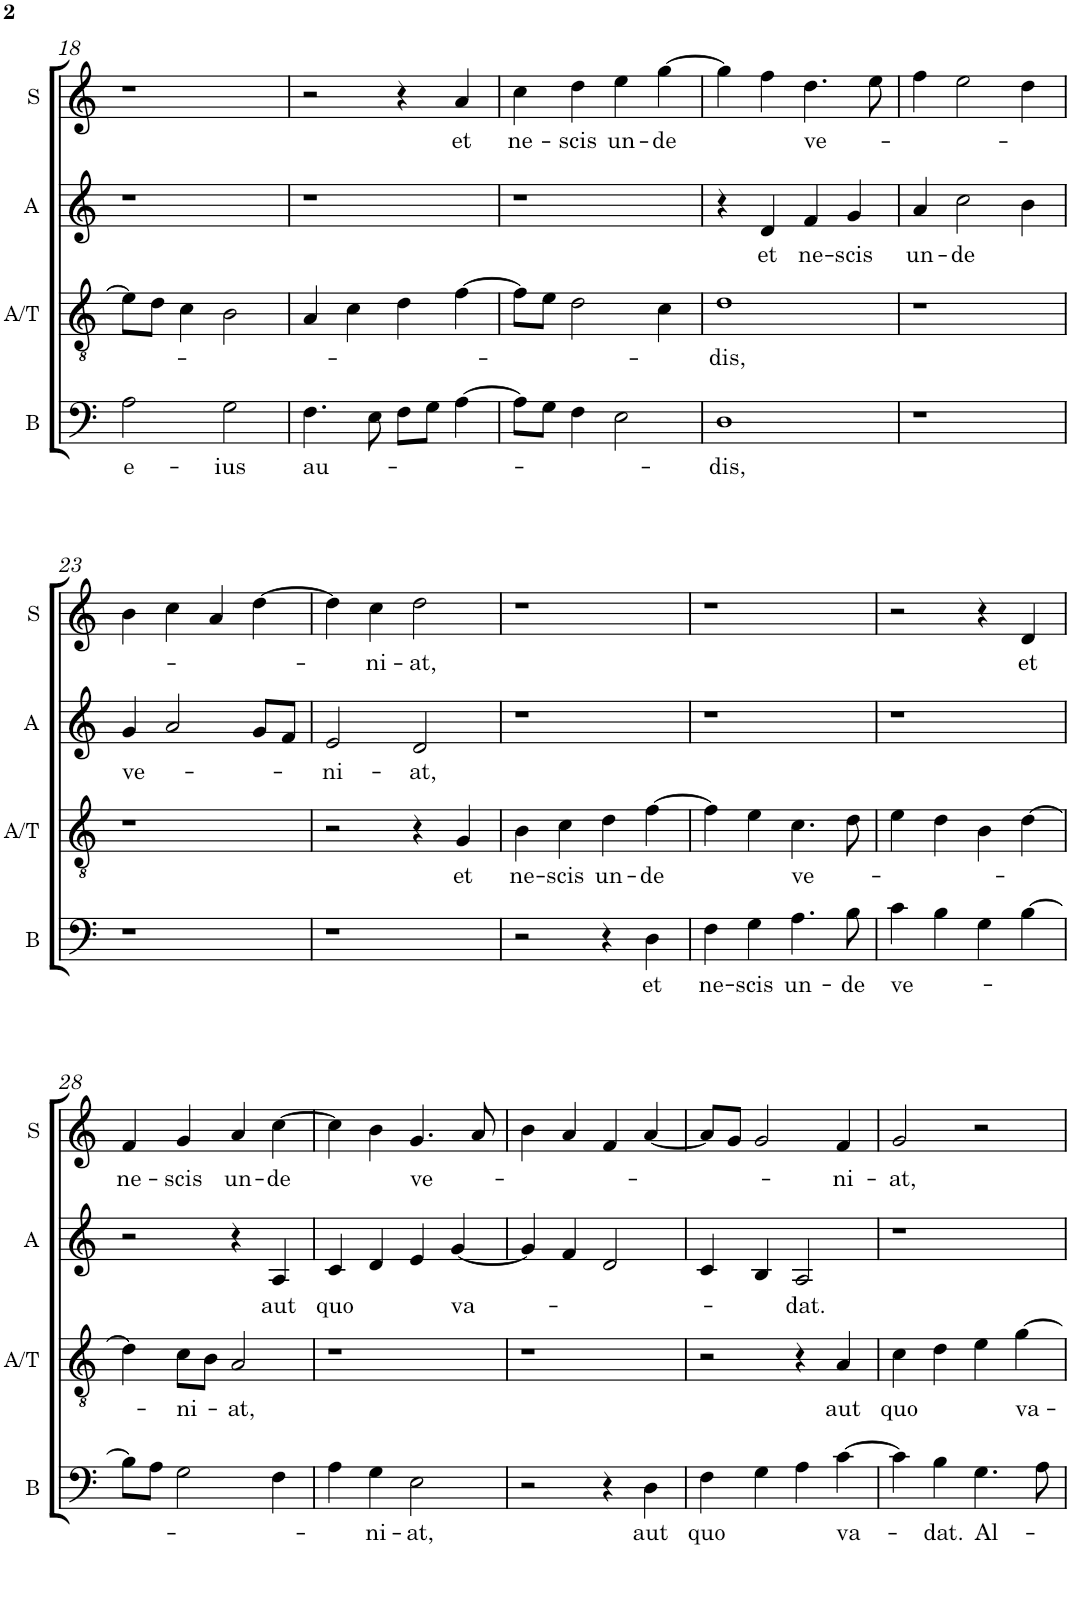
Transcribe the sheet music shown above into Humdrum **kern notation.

**kern	**text	**kern	**text	**kern	**text	**kern	**text
*part4	*part4	*part3	*part3	*part2	*part2	*part1	*part1
*staff4	*staff4	*staff3	*staff3	*staff2	*staff2	*staff1	*staff1
*I"B	*	*I"A/T	*	*I"A	*	*I"S	*
*I'B	*	*I'A/T	*	*I'A	*	*I'S	*
!!LO:PB:g=z
*clefF4	*	*clefGv2	*	*clefG2	*	*clefG2	*
*	*	*	*	*Trd4c7	*	*	*
*k[]	*	*k[]	*	*k[]	*	*k[]	*
*M2/2	*	*M2/2	*	*M2/2	*	*M2/2	*
*met(c|)	*	*met(c|)	*	*met(c|)	*	*met(c|)	*
=18	=18	=18	=18	=18	=18	=18	=18
!	!LO:LY:b	!	!	!	!	!	!
2A\	e-	8e\L]	.	1r	.	1r	.
.	.	8d\J	.	.	.	.	.
.	.	4c\	.	.	.	.	.
!	!LO:LY:b	!	!	!	!	!	!
2G\	-ius	2B\	.	.	.	.	.
=19	=19	=19	=19	=19	=19	=19	=19
!	!LO:LY:b	!	!	!	!	!	!
4.F\	au-	4A/	.	1r	.	2r	.
.	.	4c\	.	.	.	.	.
8E\	.	.	.	.	.	.	.
8F\L	.	4d\	.	.	.	4r	.
8G\J	.	.	.	.	.	.	.
!	!	!	!	!	!	!	!LO:LY:b
[4A\	.	[4f\	.	.	.	4a/	et
=20	=20	=20	=20	=20	=20	=20	=20
!	!	!	!	!	!	!	!LO:LY:b
8A\L]	.	8f\L]	.	1r	.	4cc\	ne-
8G\J	.	8e\J	.	.	.	.	.
!	!	!	!	!	!	!	!LO:LY:b
4F\	.	2d\	.	.	.	4dd\	-scis
!	!	!	!	!	!	!	!LO:LY:b
2E\	.	.	.	.	.	4ee\	un-
!	!	!	!	!	!	!	!LO:LY:b
.	.	4c\	.	.	.	[4gg\	-de
=21	=21	=21	=21	=21	=21	=21	=21
!	!LO:LY:b	!	!LO:LY:b	!	!	!	!
1D	-dis,	1d	-dis,	4r	.	4gg\]	.
!	!	!	!	!	!LO:LY:b	!	!
.	.	.	.	4d/	et	4ff\	.
!	!	!	!	!	!LO:LY:b	!	!LO:LY:b
.	.	.	.	4f/	ne-	4.dd\	ve-
!	!	!	!	!	!LO:LY:b	!	!
.	.	.	.	4g/	-scis	.	.
.	.	.	.	.	.	8ee\	.
=22	=22	=22	=22	=22	=22	=22	=22
!	!	!	!	!	!LO:LY:b	!	!
1r	.	1r	.	4a/	un-	4ff\	.
!	!	!	!	!	!LO:LY:b	!	!
.	.	.	.	2cc\	-de	2ee\	.
.	.	.	.	4b\	.	4dd\	.
!!LO:LB:g=z
=23	=23	=23	=23	=23	=23	=23	=23
!	!	!	!	!	!LO:LY:b	!	!
1r	.	1r	.	4g/	ve-	4b\	.
.	.	.	.	2a/	.	4cc\	.
.	.	.	.	.	.	4a/	.
.	.	.	.	8g/L	.	[4dd\	.
.	.	.	.	8f/J	.	.	.
=24	=24	=24	=24	=24	=24	=24	=24
!	!	!	!	!	!LO:LY:b	!	!
1r	.	2r	.	2e/	-ni-	4dd\]	.
!	!	!	!	!	!	!	!LO:LY:b
.	.	.	.	.	.	4cc\	-ni-
!	!	!	!	!	!LO:LY:b	!	!LO:LY:b
.	.	4r	.	2d/	-at,	2dd\	-at,
!	!	!	!LO:LY:b	!	!	!	!
.	.	4G/	et	.	.	.	.
=25	=25	=25	=25	=25	=25	=25	=25
!	!	!	!LO:LY:b	!	!	!	!
2r	.	4B\	ne-	1r	.	1r	.
!	!	!	!LO:LY:b	!	!	!	!
.	.	4c\	-scis	.	.	.	.
!	!	!	!LO:LY:b	!	!	!	!
4r	.	4d\	un-	.	.	.	.
!	!LO:LY:b	!	!LO:LY:b	!	!	!	!
4D\	et	[4f\	-de	.	.	.	.
=26	=26	=26	=26	=26	=26	=26	=26
!	!LO:LY:b	!	!	!	!	!	!
4F\	ne-	4f\]	.	1r	.	1r	.
!	!LO:LY:b	!	!	!	!	!	!
4G\	-scis	4e\	.	.	.	.	.
!	!LO:LY:b	!	!LO:LY:b	!	!	!	!
4.A\	un-	4.c\	ve-	.	.	.	.
!	!LO:LY:b	!	!	!	!	!	!
8B\	-de	8d\	.	.	.	.	.
=27	=27	=27	=27	=27	=27	=27	=27
!	!LO:LY:b	!	!	!	!	!	!
4c\	ve-	4e\	.	1r	.	2r	.
4B\	.	4d\	.	.	.	.	.
4G\	.	4B\	.	.	.	4r	.
!	!	!	!	!	!	!	!LO:LY:b
[4B\	.	[4d\	.	.	.	4d/	et
!!LO:LB:g=z
=28	=28	=28	=28	=28	=28	=28	=28
!	!	!	!	!	!	!	!LO:LY:b
8B\L]	.	4d\]	.	2r	.	4f/	ne-
8A\J	.	.	.	.	.	.	.
!	!	!	!LO:LY:b	!	!	!	!LO:LY:b
2G\	.	8c\L	-ni-	.	.	4g/	-scis
.	.	8B\J	.	.	.	.	.
!	!	!	!LO:LY:b	!	!	!	!LO:LY:b
.	.	2A/	-at,	4r	.	4a/	un-
!	!	!	!	!	!LO:LY:b	!	!LO:LY:b
4F\	.	.	.	4A/	aut	[4cc\	-de
=29	=29	=29	=29	=29	=29	=29	=29
!	!	!	!	!	!LO:LY:b	!	!
4A\	.	1r	.	4c/	quo	4cc\]	.
!	!LO:LY:b	!	!	!	!	!	!
4G\	-ni-	.	.	4d/	.	4b\	.
!	!LO:LY:b	!	!	!	!	!	!LO:LY:b
2E\	-at,	.	.	4e/	.	4.g/	ve-
!	!	!	!	!	!LO:LY:b	!	!
.	.	.	.	[4g/	va-	.	.
.	.	.	.	.	.	8a/	.
=30	=30	=30	=30	=30	=30	=30	=30
2r	.	1r	.	4g/]	.	4b\	.
.	.	.	.	4f/	.	4a/	.
4r	.	.	.	2d/	.	4f/	.
!	!LO:LY:b	!	!	!	!	!	!
4D\	aut	.	.	.	.	[4a/	.
=31	=31	=31	=31	=31	=31	=31	=31
!	!LO:LY:b	!	!	!	!	!	!
4F\	quo	2r	.	4c/	.	8a/L]	.
.	.	.	.	.	.	8g/J	.
4G\	.	.	.	4B/	.	2g/	.
!	!	!	!	!	!LO:LY:b	!	!
4A\	.	4r	.	2A/	-dat.	.	.
!	!LO:LY:b	!	!LO:LY:b	!	!	!	!LO:LY:b
[4c\	va-	4A/	aut	.	.	4f/	-ni-
=32	=32	=32	=32	=32	=32	=32	=32
!	!	!	!LO:LY:b	!	!	!	!LO:LY:b
4c\]	.	4c\	quo	1r	.	2g/	-at,
!	!LO:LY:b	!	!	!	!	!	!
4B\	-dat.	4d\	.	.	.	.	.
!	!LO:LY:b	!	!	!	!	!	!
4.G\	Al-	4e\	.	.	.	2r	.
!	!	!	!LO:LY:b	!	!	!	!
.	.	[4g\	va-	.	.	.	.
8A\	.	.	.	.	.	.	.
=	=	=	=	=	=	=	=
*-	*-	*-	*-	*-	*-	*-	*-
